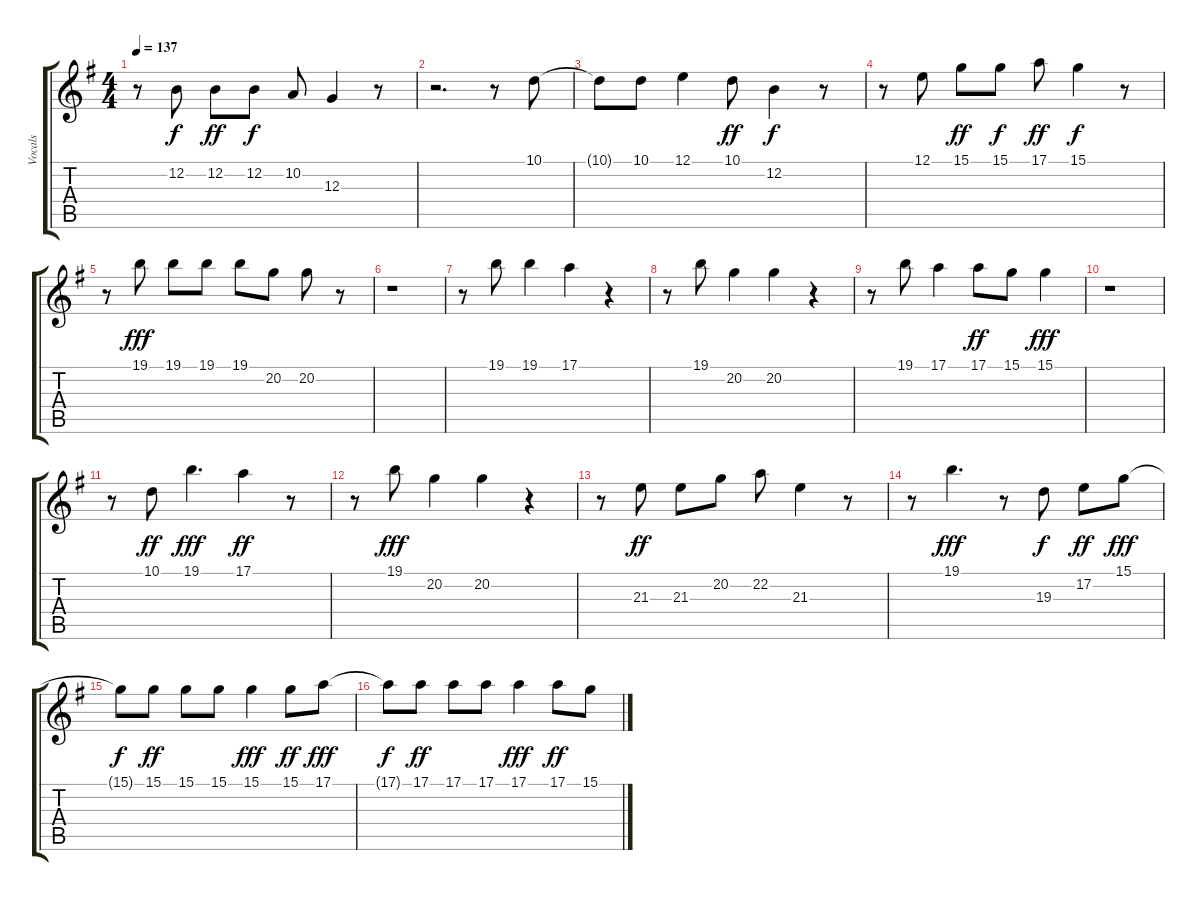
\track ("Vocals" "Vocals") {instrument flute}
\staff {score tabs}
\tuning (E4 B3 G3 D3 A2 E2) {hide}
\ts (4 4)
\tempo 137
\clef g2
\ks g
r.8{dy ff} 12.2.8{dy f} 12.2.8{dy ff} 12.2.8{dy f} 10.2.8 12.3.4 r.8 |
r.2{d} r.8 10.1.8 |
10.1{t}.8 10.1.8 12.1.4 10.1.8{dy ff} 12.2.4{dy f} r.8 |
r.8 12.1.8 15.1.8{dy ff} 15.1.8{dy f} 17.1.8{dy ff} 15.1.4{dy f} r.8 |
r.8 19.1.8{dy fff} 19.1.8 19.1.8 19.1.8 20.2.8 20.2.8 r.8 |
r.1 |
r.8 19.1.8 19.1.4 17.1.4 r.4 |
r.8 19.1.8 20.2.4 20.2.4 r.4 |
r.8 19.1.8 17.1.4 17.1.8{dy ff} 15.1.8 15.1.4{dy fff} |
r.1 |
r.8 10.1.8{dy ff} 19.1.4{d dy fff} 17.1.4{dy ff} r.8 |
r.8 19.1.8{dy fff} 20.2.4 20.2.4 r.4 |
r.8 21.3.8{dy ff} 21.3.8 20.2.8 22.2.8 21.3.4 r.8 |
r.8 19.1.4{d dy fff volume 15} r.8 19.3.8{dy f volume 14} 17.2.8{dy ff} 15.1.8{dy fff} |
15.1{t}.8{dy f} 15.1.8{dy ff} 15.1.8 15.1.8 15.1.4{dy fff} 15.1.8{dy ff} 17.1.8{dy fff} |
17.1{t}.8{dy f} 17.1.8{dy ff} 17.1.8 17.1.8 17.1.4{dy fff} 17.1.8{dy ff} 15.1.8
